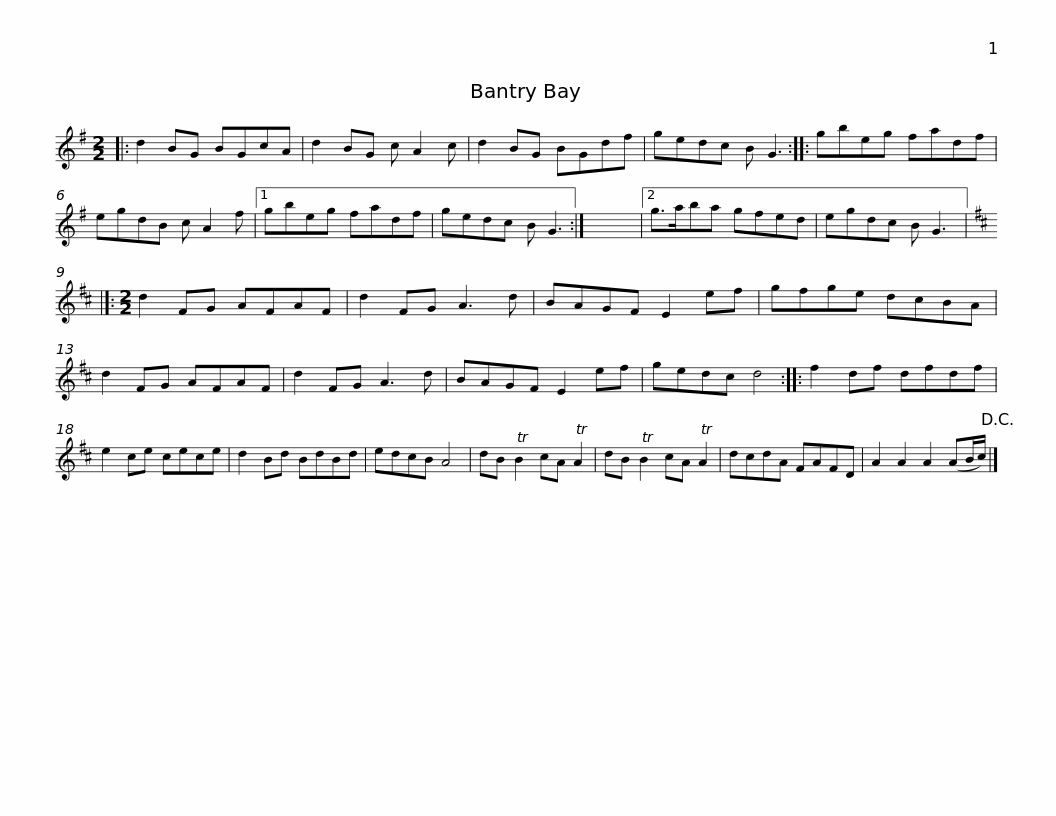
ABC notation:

X:1
L:1/8
M:2/2
I:linebreak $
K:G
V:1 treble
V:1
|: d2 BG BGcA | d2 BG c A2 c | d2 BG BGdf | gedc B G3 :: gbeg fadf | %5
 egdB c A2 f |1$ gbeg fadf | gedc B G3 :| x8 |2 g>aba gfed | %10
 egdc B G3 |]:$[K:D][M:2/2] d2 FG AFAF | d2 FG A3 d | BAGF E2 ef | gfge dcBA | %15
 d2 FG AFAF | d2 FG A3 d |$ BAGF E2 ef | gedc d4 :: f2 df dfdf | %20
 e2 ce cece | d2 Bd BdBd | edcB A4 |$ dB TB2 cA TA2 | dB TB2 cA TA2 | %25
 dcdA FAFD | A2 A2 A2 (AB/c/)!D.C.! |] %27
